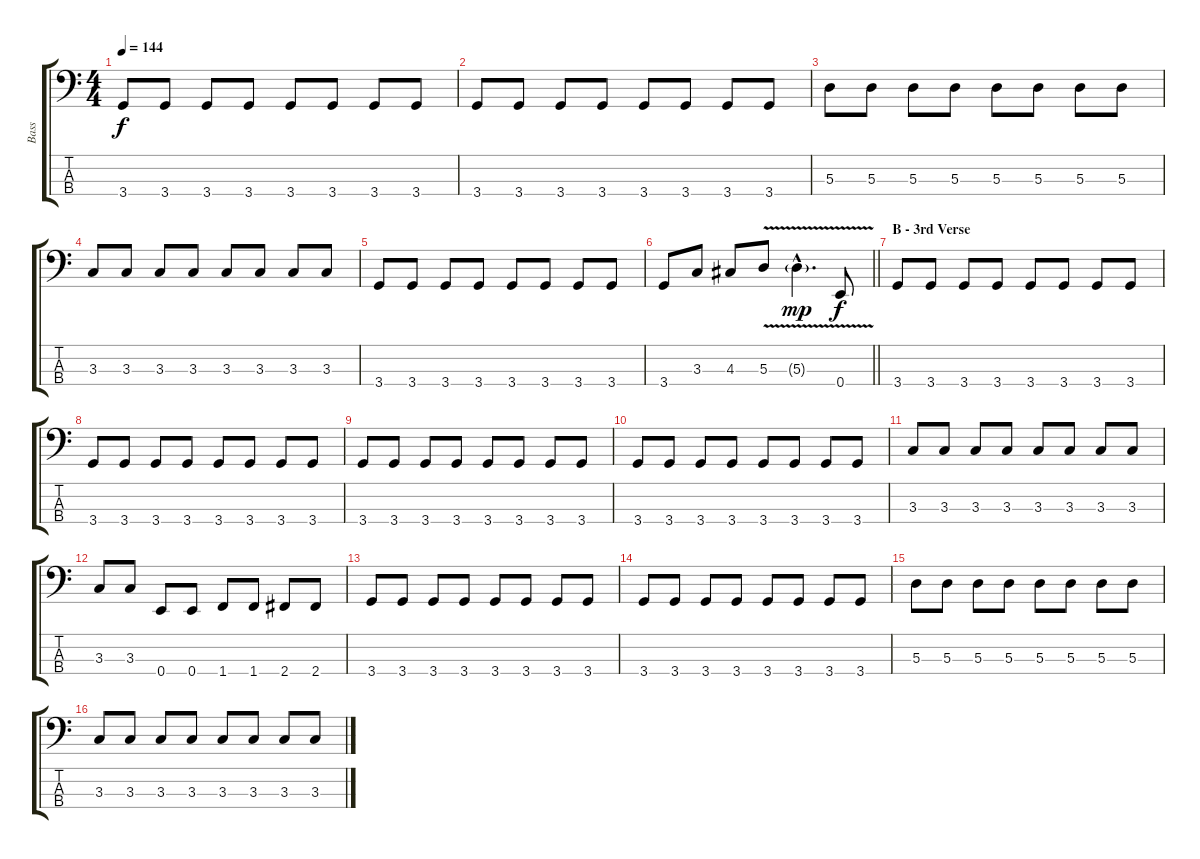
\track ("Bass" "Bass") {instrument electricbasspick}
\staff {score tabs}
\tuning (G2 D2 A1 E1) {hide}
\ts (4 4)
\tempo 144
\clef f4
\ks c
3.4.8{dy f} 3.4.8 3.4.8 3.4.8 3.4.8 3.4.8 3.4.8 3.4.8 |
3.4.8 3.4.8 3.4.8 3.4.8 3.4.8 3.4.8 3.4.8 3.4.8 |
5.3.8 5.3.8 5.3.8 5.3.8 5.3.8 5.3.8 5.3.8 5.3.8 |
3.3.8 3.3.8 3.3.8 3.3.8 3.3.8 3.3.8 3.3.8 3.3.8 |
3.4.8 3.4.8 3.4.8 3.4.8 3.4.8 3.4.8 3.4.8 3.4.8 |
\barLineRight lightlight
3.4.8 3.3.8 4.3.8 5.3{v}.8 5.3{v g hac}.4{d dy mp} 0.4{v}.8{dy f} |
\section ("" "B - 3rd Verse")
3.4.8 3.4.8 3.4.8 3.4.8 3.4.8 3.4.8 3.4.8 3.4.8 |
3.4.8 3.4.8 3.4.8 3.4.8 3.4.8 3.4.8 3.4.8 3.4.8 |
3.4.8 3.4.8 3.4.8 3.4.8 3.4.8 3.4.8 3.4.8 3.4.8 |
3.4.8 3.4.8 3.4.8 3.4.8 3.4.8 3.4.8 3.4.8 3.4.8 |
3.3.8 3.3.8 3.3.8 3.3.8 3.3.8 3.3.8 3.3.8 3.3.8 |
3.3.8 3.3.8 0.4.8 0.4.8 1.4.8 1.4.8 2.4.8 2.4.8 |
3.4.8 3.4.8 3.4.8 3.4.8 3.4.8 3.4.8 3.4.8 3.4.8 |
3.4.8 3.4.8 3.4.8 3.4.8 3.4.8 3.4.8 3.4.8 3.4.8 |
5.3.8 5.3.8 5.3.8 5.3.8 5.3.8 5.3.8 5.3.8 5.3.8 |
3.3.8 3.3.8 3.3.8 3.3.8 3.3.8 3.3.8 3.3.8 3.3.8
